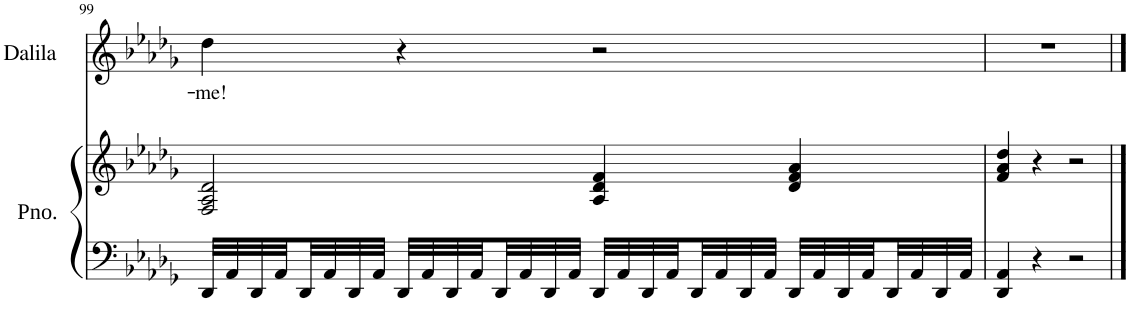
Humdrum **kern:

**kern	**kern	**kern	**text
*part2	*part2	*part1	*part1
*staff3	*staff2	*staff1	*staff1
*I"Piano	*	*I"Dalila	*
*I'Pno.	*	*I'Dalila	*
!!LO:PB:g=z
*clefF4	*clefG2	*clefG2	*
*k[b-e-a-d-g-]	*k[b-e-a-d-g-]	*k[b-e-a-d-g-]	*
*M4/4	*M4/4	*M4/4	*
*met(c)	*met(c)	*met(c)	*
=99	=99	=99	=99
!	!	!	!LO:LY:b
32DD-/LLL	2F/ 2A-/ 2d-/	4dd-\	-me!
32AA-/	.	.	.
32DD-/	.	.	.
32AA-/	.	.	.
32DD-/	.	.	.
32AA-/	.	.	.
32DD-/	.	.	.
32AA-/JJJ	.	.	.
32DD-/LLL	.	4r	.
32AA-/	.	.	.
32DD-/	.	.	.
32AA-/	.	.	.
32DD-/	.	.	.
32AA-/	.	.	.
32DD-/	.	.	.
32AA-/JJJ	.	.	.
32DD-/LLL	4A-/ 4d-/ 4f/	2r	.
32AA-/	.	.	.
32DD-/	.	.	.
32AA-/	.	.	.
32DD-/	.	.	.
32AA-/	.	.	.
32DD-/	.	.	.
32AA-/JJJ	.	.	.
32DD-/LLL	4d-/ 4f/ 4a-/	.	.
32AA-/	.	.	.
32DD-/	.	.	.
32AA-/	.	.	.
32DD-/	.	.	.
32AA-/	.	.	.
32DD-/	.	.	.
32AA-/JJJ	.	.	.
=100	=100	=100	=100
4DD-/ 4AA-/	4f/ 4a-/ 4dd-/	1r	.
4r	4r	.	.
2r	2r	.	.
==	==	==	==
*-	*-	*-	*-
